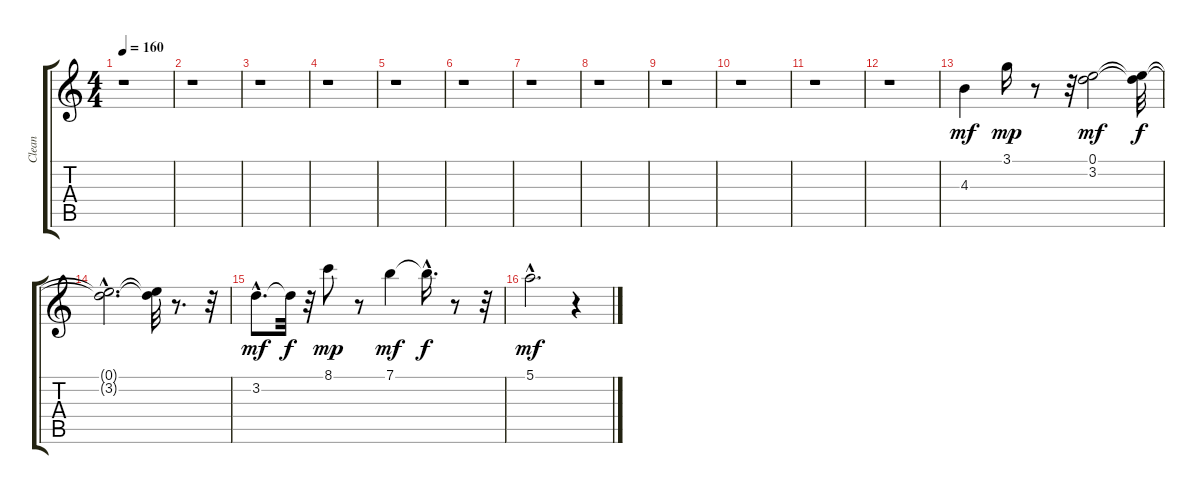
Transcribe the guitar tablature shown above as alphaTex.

\track ("Clean" "Clean") {instrument electricguitarclean}
\staff {score tabs}
\tuning (E4 B3 G3 D3 A2 E2) {hide}
\ts (4 4)
\tempo 160
\clef g2
\ks c
r.1{dy mf} |
r.1 |
r.1 |
r.1 |
r.1 |
r.1 |
r.1 |
r.1 |
r.1 |
r.1 |
r.1 |
r.1 |
4.3.4 3.1.16{dy mp} r.8 r.32 (0.1 3.2).2{dy mf} (0.1{t} 3.2{t}).32{dy f} |
(0.1{hac t} 3.2{hac t}).2{d} (0.1{t} 3.2{t}).32 r.8{d} r.32 |
3.2{hac}.8{d dy mf} 3.2{t}.32{dy f} r.32 8.1.8{dy mp} r.8 7.1.4{dy mf} 7.1{hac t}.16{d dy f} r.8 r.32 |
5.1{hac}.2{d dy mf} r.4
